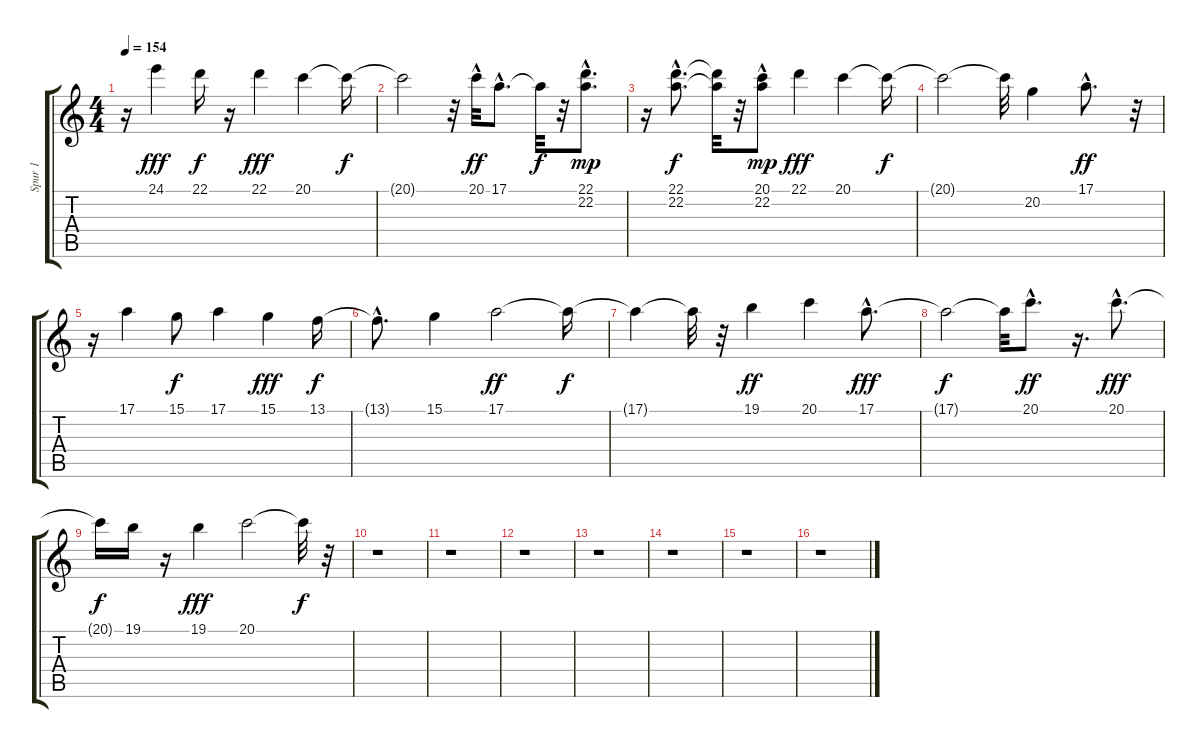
\track ("Spur 1" "Spur 1") {instrument pizzicatostrings}
\staff {score tabs}
\tuning (E4 B3 G3 D3 A2 E2) {hide}
\ts (4 4)
\tempo 154
\clef g2
\ks c
r.16{dy fff} 24.1.4 22.1.16{dy f} r.16 22.1.4{dy fff} 20.1.4 20.1{t}.16{dy f} |
20.1{t}.2 r.32 20.1{hac}.32{dy ff} 17.1{hac}.8{d} 17.1{t}.32{dy f} r.32 (22.1{hac} 22.2{hac}).8{d dy mp} |
r.16 (22.1{hac} 22.2{hac}).8{d dy f} (22.1{t} 22.2{t}).32 r.32 (20.1 22.2{hac}).8{dy mp} 22.1.4{dy fff} 20.1.4 20.1{t}.16{dy f} |
20.1{t}.2 20.1{t}.32 20.2.4 17.1{hac}.8{d dy ff} r.32 |
r.16 17.1.4 15.1.8{dy f} 17.1.4 15.1.4{dy fff} 13.1.16{dy f} |
13.1{hac t}.8{d} 15.1.4 17.1.2{dy ff} 17.1{t}.16{dy f} |
17.1{t}.4 17.1{t}.32 r.32 19.1.4{dy ff} 20.1.4 17.1{hac}.8{d dy fff} |
17.1{t}.2{dy f} 17.1{t}.32 20.1{hac}.8{d dy ff} r.16{d} 20.1{hac}.8{d dy fff} |
20.1{t}.16{dy f} 19.1.16 r.16 19.1.4{dy fff} 20.1.2 20.1{t}.32{dy f} r.32 |
r.1 |
r.1 |
r.1 |
r.1 |
r.1 |
r.1 |
r.1
